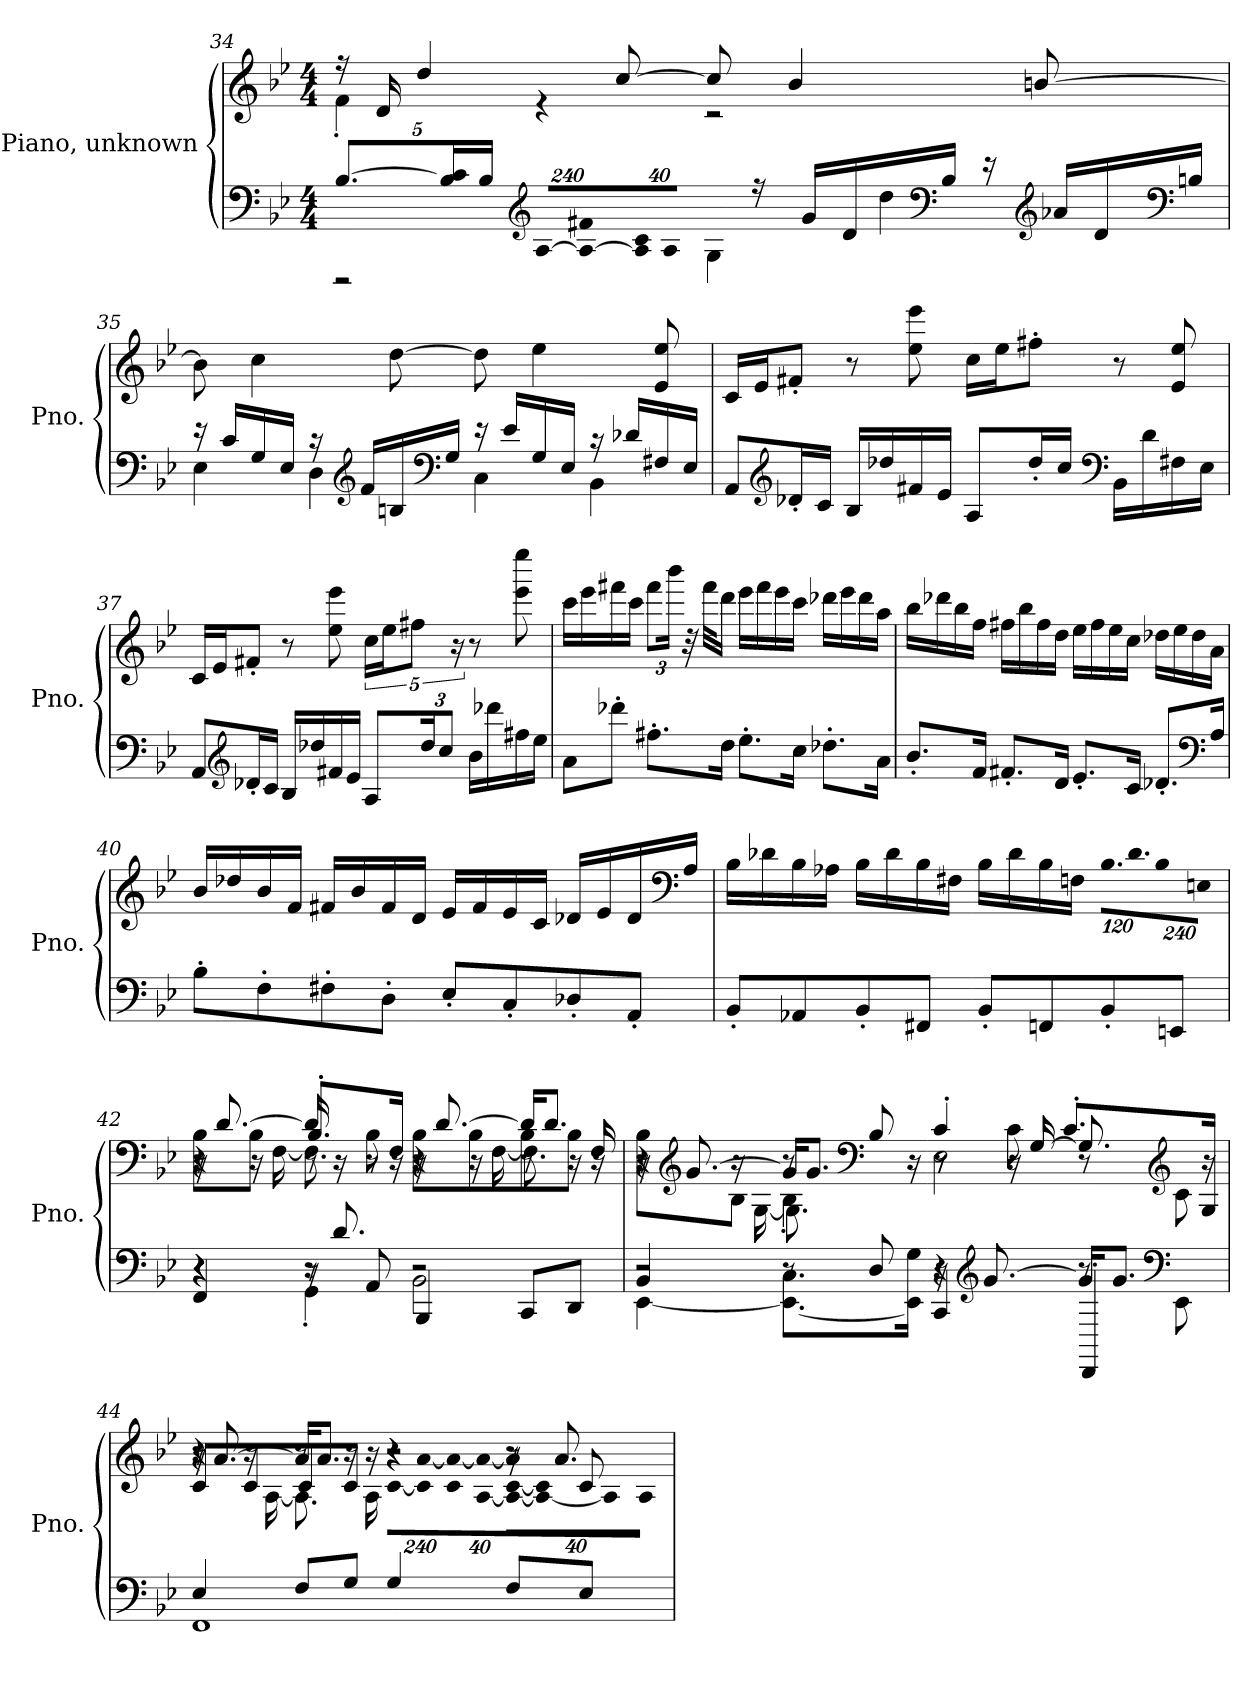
**kern	**kern
*part1	*part1
*staff2	*staff1
*I"Piano, unknown	*
*I'Pno.	*
*clefF4	*clefG2
*k[b-e-]	*k[b-e-]
*M4/4	*M4/4
*Xbrackettup	*
=34	=34
*^	*^
[10.B-/L	2r	16r	4f'\
.	.	16d/	.
.	.	4dd/	.
20B-/] 20c/L	.	.	.
20B-/JJ	.	.	.
*clefG2	*	*	*
!LO:N:vis=16	!	!	!
[1920%137A/LL	.	.	4r
!LO:N:vis=16	!	!	!
1920%137A/_ 1920%137f#X/	.	.	.
.	.	[8cc/	.
!LO:N:vis=32	!	!	!
640%23A/] 640%23c/K	.	.	.
!LO:N:vis=16	!	!	!
1920%137A/JJ	.	.	.
16r	4G\	8cc/]	2r
16g/LL	.	.	.
16d/	.	4b-/	.
*clefF4	*	*	*
16B-/JJ	.	.	.
16r	4F\	.	.
*clefG2	*	*	*
16a-X/LL	.	.	.
16d/	.	[8bn/	.
*clefF4	*	*	*
16Bn/JJ	.	.	.
*	*	*v	*v
!!LO:LB:g=z
=35	=35	=35
16r	4E-\	8b\]
16c/LL	.	.
16G/	.	4cc\
16E-/JJ	.	.
16r	4D\	.
*clefG2	*	*
16f/LL	.	.
16Bn/	.	[8dd\
*clefF4	*	*
16G/JJ	.	.
16r	4C\	8dd\]
16e-/LL	.	.
16G/	.	4ee-\
16E-/JJ	.	.
16r	4BB-\	.
16d-X/LL	.	.
16F#X/	.	8e-/ 8ee-/
16E-/JJ	.	.
*v	*v	*
=36	=36
8AA/L	16c/LL
.	16e-/J
*clefG2	*
16d-X'/L	8f#X'/J
16c/JJ	.
16B-/LL	8r
16dd-X/	.
16f#X/	8ee-\ 8eee-\
16e-/JJ	.
8A/L	16cc\LL
.	16ee-\J
16dd-'/L	8ff#X'\J
16cc/JJ	.
*clefF4	*
16BB-\LL	8r
16d-\	.
16F#X\	8e-/ 8ee-/
16E-\JJ	.
!!LO:LB:g=z
=37	=37
8AA/L	16c/LL
.	16e-/J
*clefG2	*
16d-X'/L	8f#X'/J
16c/JJ	.
16B-/LL	8r
16dd-X/	.
16f#X/	8ee-\ 8eee-\
16e-/JJ	.
8A/L	20cc\LL
.	20ee-\J
.	10ff#X\J
24dd-/K	.
12cc/J	.
.	20r
16b-\LL	8r
16ddd-X\	.
16ff#X\	8eee-\ 8eeee-\
16ee-\JJ	.
=38	=38
8a\L	16ccc\LL
.	16eee-\
8ddd-X'\J	16fff#X\
.	16ccc\JJ
*	*Xbrackettup
8.ff#X'\L	12fff#\L
.	24bbb-\Jk
.	32r
.	32fff#\KLL
16dd\Jk	16ddd\JJ
8.ee-'\L	16eee-\LL
.	16fff#\
.	16eee-\
16cc\Jk	16ccc\JJ
8.dd-X'\L	16ddd-X\LL
.	16eee-\
.	16ddd-\
16a\Jk	16aa\JJ
!!LO:LB:g=z
=39	=39
8.b-'/L	16bb-\LL
.	16ddd-X\
.	16bb-\
16f/Jk	16ff\JJ
8.f#X'/L	16ff#X\LL
.	16bb-\
.	16ff#\
16d/Jk	16dd\JJ
8.e-'/L	16ee-\LL
.	16ff#\
.	16ee-\
16c/Jk	16cc\JJ
8.d-X'/L	16dd-X\LL
.	16ee-\
.	16dd-\
*clefF4	*
16A/Jk	16a\JJ
=40	=40
8B-'\L	16b-/LL
.	16dd-X/
8F'\	16b-/
.	16f/JJ
8F#X'\	16f#X/LL
.	16b-/
8D'\J	16f#/
.	16d/JJ
8E-'/L	16e-/LL
.	16f#/
8C'/	16e-/
.	16c/JJ
8D-X'/	16d-X/LL
.	16e-/
8AA'/J	16d-/
*	*clefF4
.	16A/JJ
!!LO:PB:g=z
=41	=41
8BB-'/L	16B-\LL
.	16d-X\
8AA-X/	16B-\
.	16A-X\JJ
8BB-'/	16B-\LL
.	16d-\
8FF#X/J	16B-\
.	16F#X\JJ
8BB-'/L	16B-\LL
.	16d-\
8FFn/	16B-\
.	16Fn\JJ
!	!LO:N:vis=32.
8BB-'/	1920%103B-\LLL
!	!LO:N:vis=32.
.	1920%103d-\J
!	!LO:N:vis=16
.	1920%137B-\
8EEn/J	.
!	!LO:N:vis=16
.	1920%137En\JJ
=42	=42
*^	*^
*	*^	*	*^
*	*	*	*	*	*^
4r	4r	4FF/	16r	8B-\L	4r	8r
.	.	.	[8.d/	.	.	.
.	.	.	.	8B-\J	.	16r
.	.	.	.	.	.	[16F\
16r	4GG'\	8r	16d/]	8r	8.B-'/L	8.F\]
8.d/	.	.	16r	.	.	.
.	.	8AA/	8r	8B-\	.	.
.	.	.	.	.	16F/Jk	16r
2r	2BB-\	4BBB-/	16r	8B-\L	4r	8r
.	.	.	[8.d/	.	.	.
.	.	.	.	8B-\	.	16r
.	.	.	.	.	.	[16F\
.	.	8CC/L	16d/KL]	8B-\	8r	8.F\]
.	.	.	8.d/J	.	.	.
.	.	8DD/J	.	8B-\J	16r	.
.	.	.	.	.	16F/	16r
!!LO:LB:g=z	!!	!!	!!
=43	=43	=43	=43	=43	=43	=43
2r	[4EE-\	4BB-/	16r	8B-\L	4r	8r
*	*	*	*clefG2	*	*	*
.	.	.	[8.g/	.	.	.
.	.	.	.	8B-\J	.	16r
.	.	.	.	.	.	[16G\
.	8.EE-\_ 8.C\L	8r	16g/KL]	4B-'\	8r	8.G\]
.	.	.	8.g/J	.	.	.
*	*	*	*clefF4	*	*	*
.	.	8D/	.	.	8B-/	.
.	16EE-\] 16G\Jk	.	.	.	.	16r
16r	4r	4CC/	8r	8r	4c'/	2E-\
*clefG2	*	*	*	*	*	*
[8.g/	.	.	.	.	.	.
.	.	.	16r	8c\	.	.
.	.	.	[16G/	.	.	.
16g/KL]	8r	4DD'/	8.G/]	8r	8.c'/L	.
8.g/J	.	.	.	.	.	.
*clefF4	*	*	*clefG2	*	*	*
.	8EE-\	.	.	8c\	.	.
.	.	.	16r	.	16G/Jk	.
*	*v	*v	*	*	*	*
!!LO:LB:g=z	!!	!!	!!
=44	=44	=44	=44	=44	=44
4E-/	1FF	16r	4r	8c/L	8r
.	.	[8.a/	.	.	.
.	.	.	.	8c/	16r
.	.	.	.	.	[16A\
8F/L	.	16a/KL]	8r	8c/	8.A\]
.	.	8.a/J	.	.	.
8G/J	.	.	16r	8c/J	.
.	.	.	16A\	.	16r
!	!	!	!LO:N:vis=16	!	!
4G/	.	4r	[1920%137c\LL	4r	2r
!	!	!	!LO:N:vis=16	!	!
.	.	.	1920%137c\] [1920%137a\	.	.
!	!	!	!LO:N:vis=16	!	!
.	.	.	1920%137c\ 1920%137a\_	.	.
!	!	!	!LO:N:vis=32	!	!
.	.	.	[640%23A\ 640%23a\_JJk	.	.
!	!	!	!LO:N:vis=32	!	!
8F/L	.	16r	640%23A\_ [640%23c\ 640%23a\]KLL	8r	.
!	!	!	!LO:N:vis=16	!	!
.	.	.	1920%137A\_ 1920%137c\]	.	.
.	.	8.a/	.	.	.
!	!	!	!LO:N:vis=16	!	!
.	.	.	1920%137A\]	.	.
8E-/J	.	.	.	8c/	.
!	!	!	!LO:N:vis=16	!	!
.	.	.	1920%137A\JJ	.	.
*v	*v	*	*	*	*
*	*v	*v	*v	*v
=	=
*-	*-
